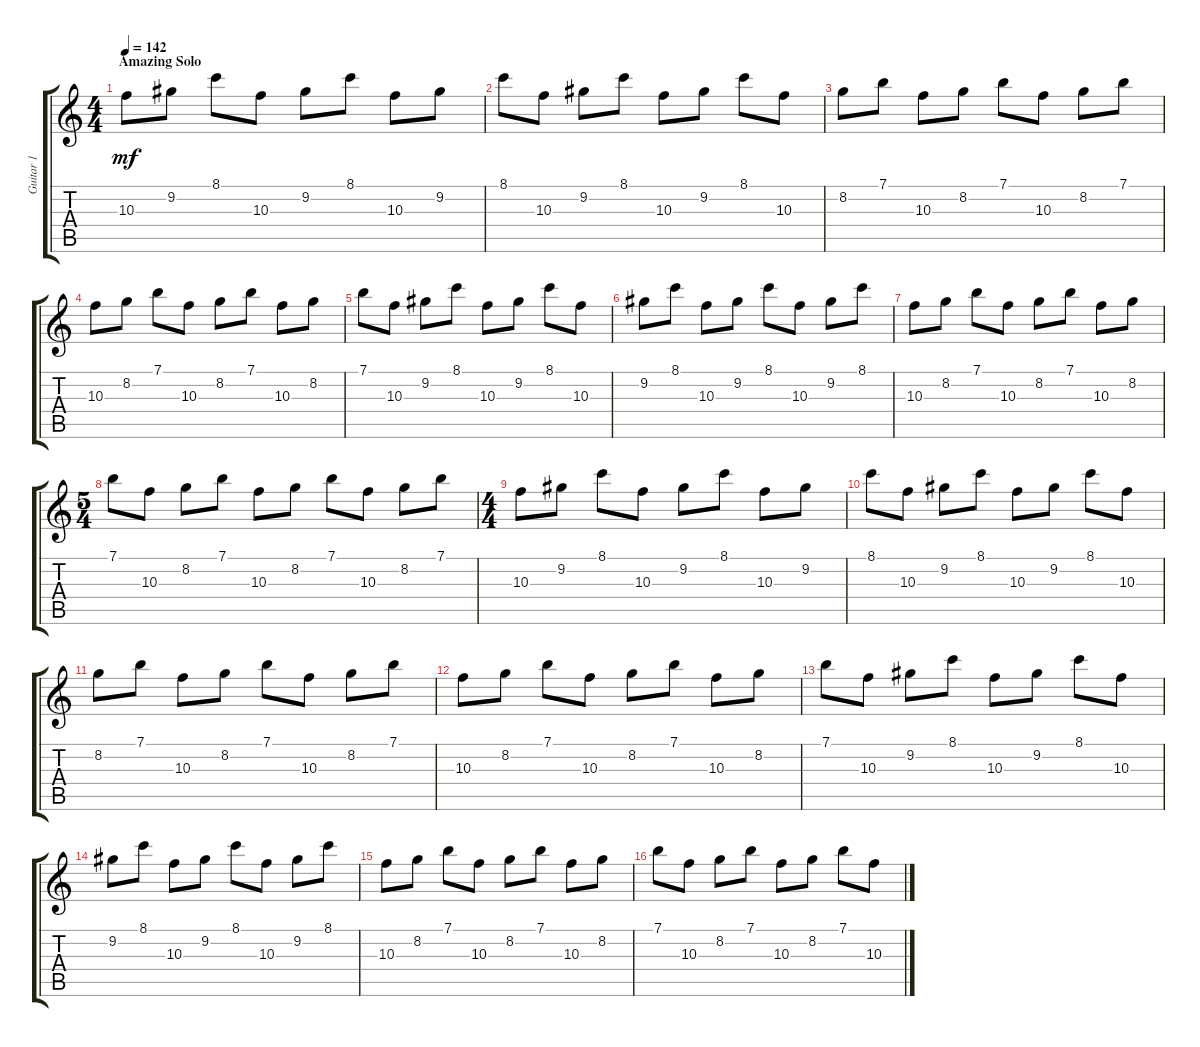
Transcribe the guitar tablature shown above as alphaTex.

\track ("Guitar 1" "Guitar 1") {instrument electricguitarclean}
\staff {score tabs}
\tuning (E4 B3 G3 D3 A2 E2) {hide}
\ts (4 4)
\section ("" "Amazing Solo")
\tempo 142
\clef g2
\ks c
10.3.8{dy mf} 9.2.8 8.1.8 10.3.8 9.2.8 8.1.8 10.3.8 9.2.8 |
8.1.8 10.3.8 9.2.8 8.1.8 10.3.8 9.2.8 8.1.8 10.3.8 |
8.2.8 7.1.8 10.3.8 8.2.8 7.1.8 10.3.8 8.2.8 7.1.8 |
10.3.8 8.2.8 7.1.8 10.3.8 8.2.8 7.1.8 10.3.8 8.2.8 |
7.1.8 10.3.8 9.2.8 8.1.8 10.3.8 9.2.8 8.1.8 10.3.8 |
9.2.8 8.1.8 10.3.8 9.2.8 8.1.8 10.3.8 9.2.8 8.1.8 |
10.3.8 8.2.8 7.1.8 10.3.8 8.2.8 7.1.8 10.3.8 8.2.8 |
\ts (5 4)
7.1.8 10.3.8 8.2.8 7.1.8 10.3.8 8.2.8 7.1.8 10.3.8 8.2.8 7.1.8 |
\ts (4 4)
10.3.8 9.2.8 8.1.8 10.3.8 9.2.8 8.1.8 10.3.8 9.2.8 |
8.1.8 10.3.8 9.2.8 8.1.8 10.3.8 9.2.8 8.1.8 10.3.8 |
8.2.8 7.1.8 10.3.8 8.2.8 7.1.8 10.3.8 8.2.8 7.1.8 |
10.3.8 8.2.8 7.1.8 10.3.8 8.2.8 7.1.8 10.3.8 8.2.8 |
7.1.8 10.3.8 9.2.8 8.1.8 10.3.8 9.2.8 8.1.8 10.3.8 |
9.2.8 8.1.8 10.3.8 9.2.8 8.1.8 10.3.8 9.2.8 8.1.8 |
10.3.8 8.2.8 7.1.8 10.3.8 8.2.8 7.1.8 10.3.8 8.2.8 |
7.1.8 10.3.8 8.2.8 7.1.8 10.3.8 8.2.8 7.1.8 10.3.8
